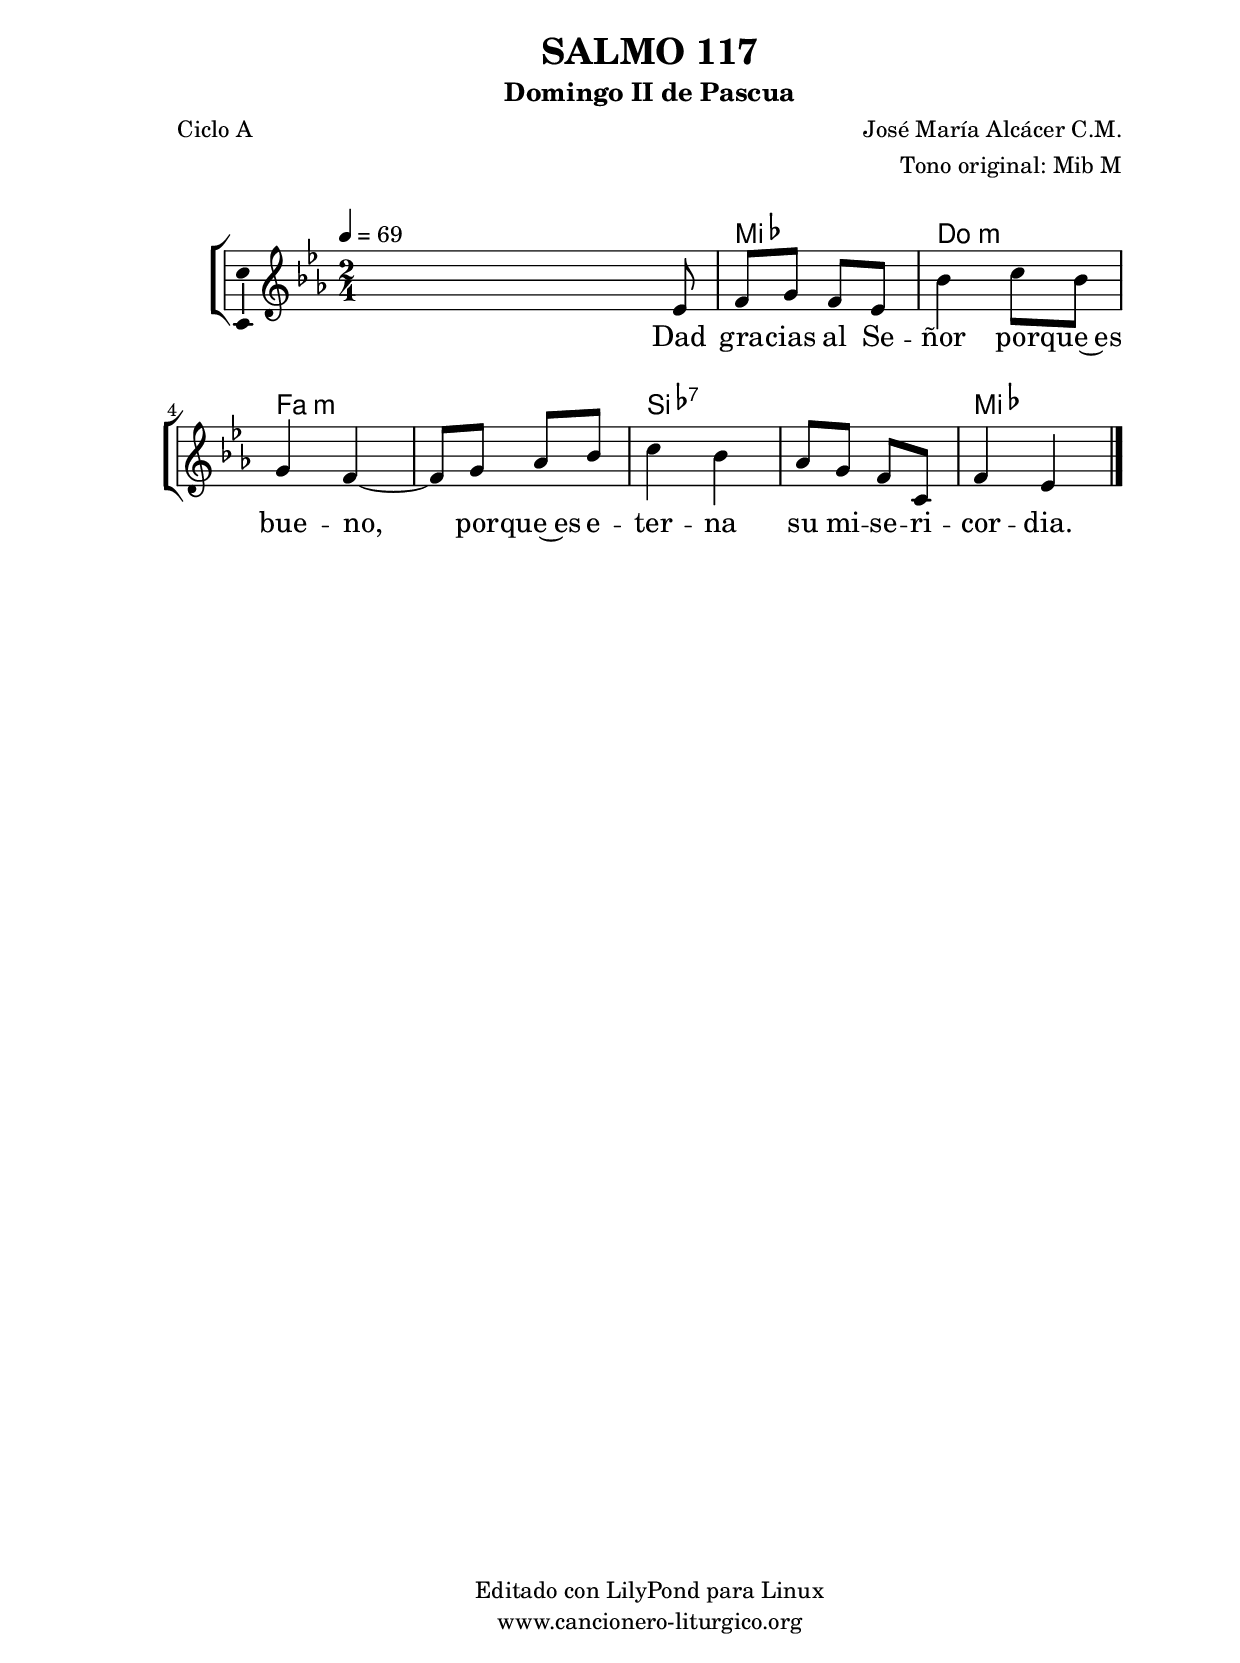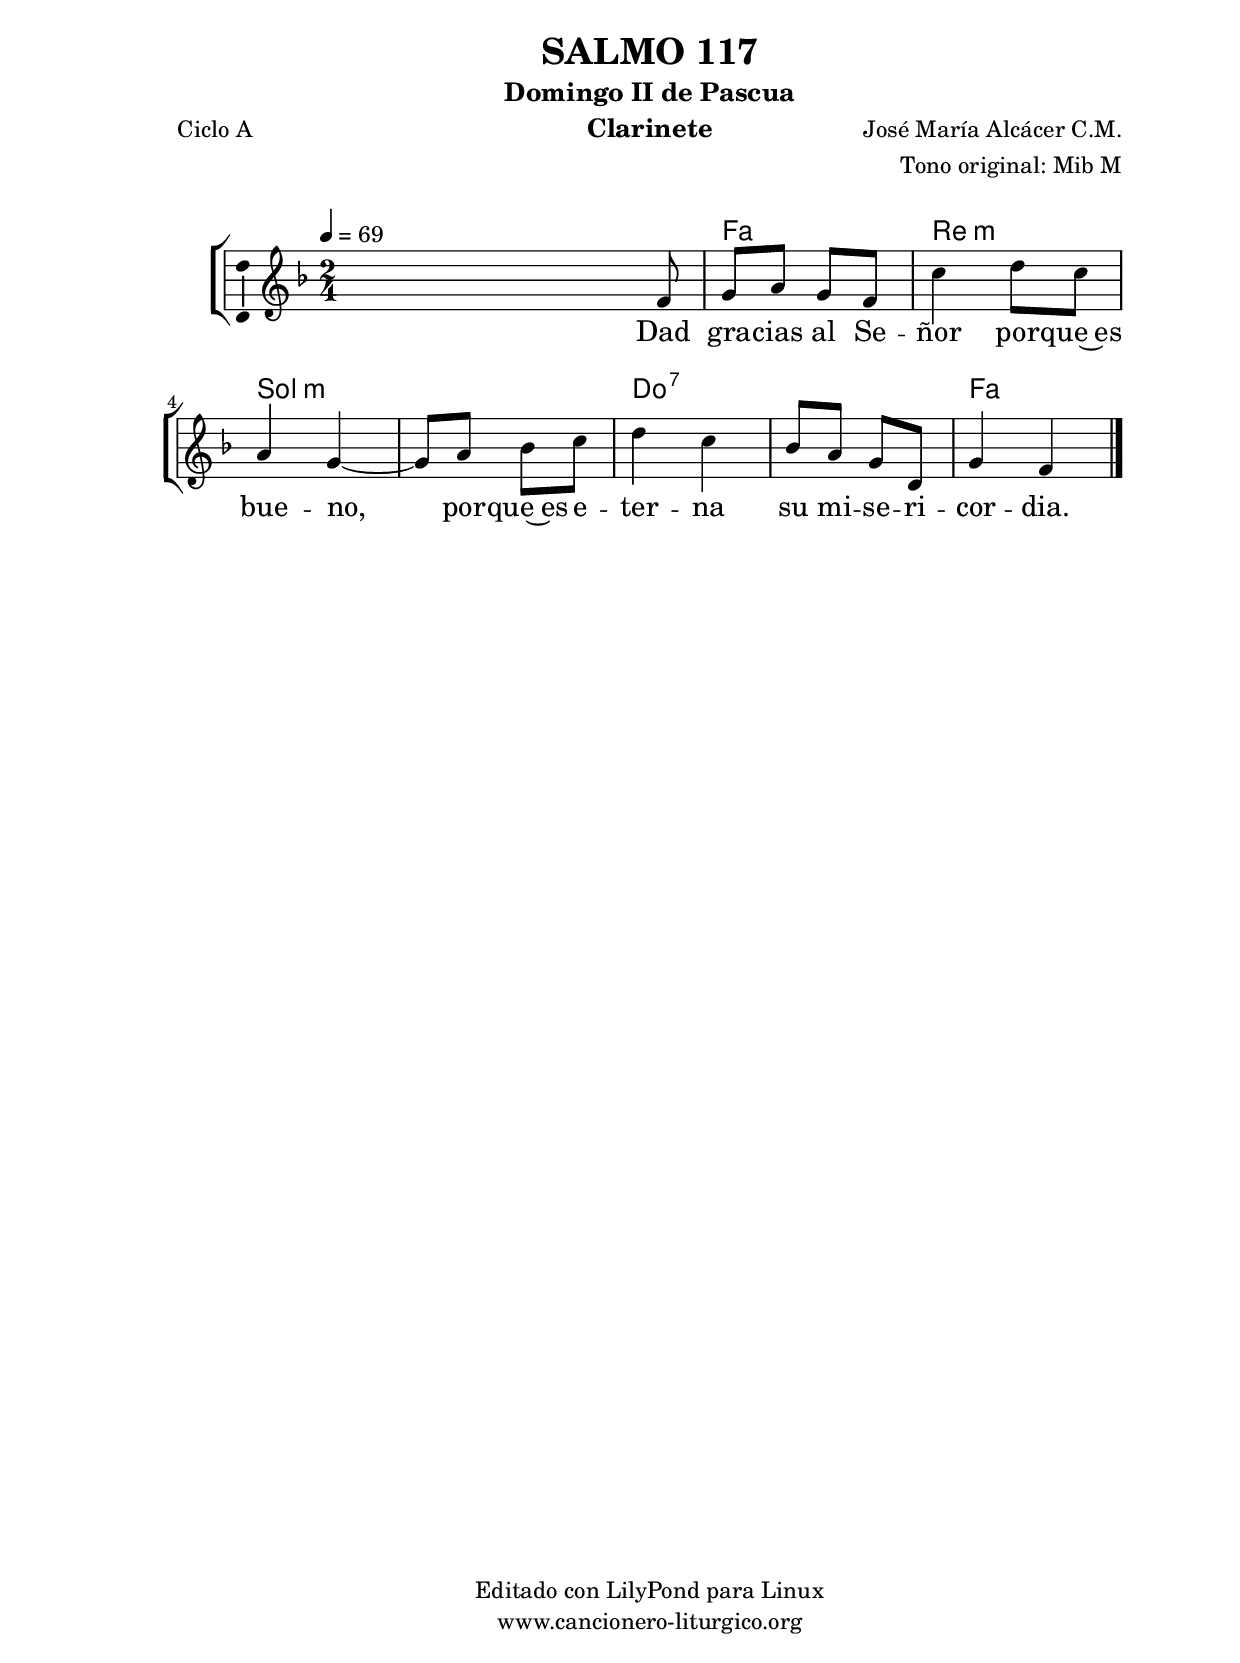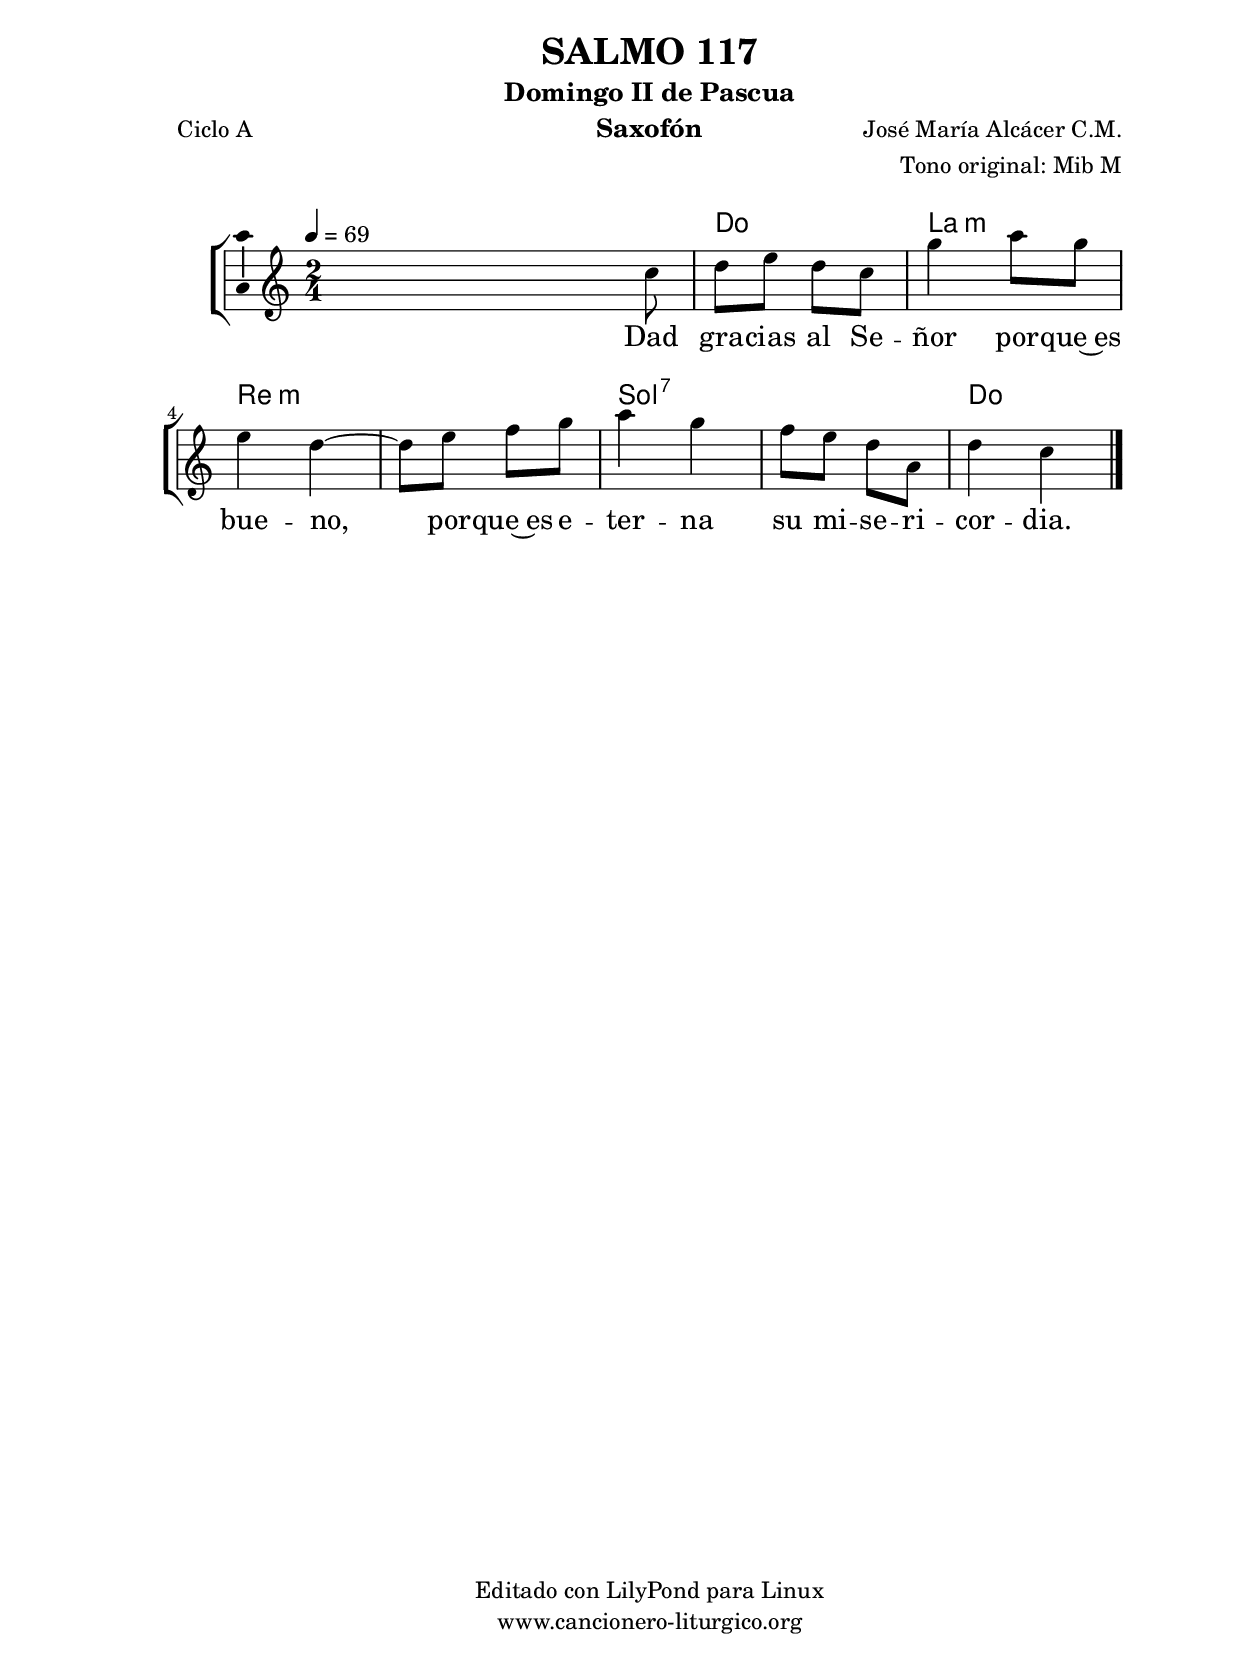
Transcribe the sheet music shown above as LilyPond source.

%
%para convertir .midi en .wav:
%timidity filename.midi -Ow -o finename.wav
%
%
%Para convertir de .wav a .mp3:
%lame -h -m j filename.wav
%
%
%para escuchar el midi:
%timidity nombrefichero.midi
%


%versión de lilypond para la que se ha escrito esta partitura:
\version "2.16.0"

	%Tamaño papel
	#(set-default-paper-size "a4")
	%Tamaño partitura
	#(set-global-staff-size 20)
	%No responde al pulsar sobre una nota
	#(ly:set-option 'point-and-click #f)

%parámetros del encabezamiento:
\header {
	title = "SALMO 117"
	subtitle = "Domingo II de Pascua"
	composer = "José María Alcácer C.M."
	poet = "Ciclo A"
	meter = ""
	arranger = "Tono original: Mib M"
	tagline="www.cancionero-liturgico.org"
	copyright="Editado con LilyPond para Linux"
	}

%parámetros asociados al papel:
\paper  {
	oddHeaderMarkup = \markup {\fill-line { \on-the-fly #not-first-page \fromproperty #'header:title \on-the-fly #not-first-page \fromproperty #'header:composer }}
	evenHeaderMarkup = \markup {\fill-line { \fromproperty #'header:composer \fromproperty #'header:title }}
	#(set-paper-size "a4")
	print-page-number = ##f
	first-page-number = 1
	print-first-page-number = ##f
%	head-separation = 3.0 \cm
	top-margin = 2.0 \cm
	bottom-margin = 0.5\cm
%%%	bottom-margin = -1.0\cm
	left-margin = 3.0 \cm
	line-width = 16.0 \cm 
	indent = 8\mm
	interscoreline = 2.\mm
	between-system-space = 15\mm
%	para que las partituras no llenen la hoja:
	ragged-bottom = ##t
%	idem para la última hoja:
	ragged-last-bottom = ##f
%	para que las partituras llenen el ancho del papel:
	ragged-last = ##f
	after-title-space = 2.5 \cm
%page-count=1
%system-count=8

	%Flexible Vertical Spacing
%	markup-markup-spacing =
%	#'((basic-distance . 15) (minimum-distance . 15) (padding . 3))
	markup-system-spacing =
	#'((basic-distance . 15) (minimum-distance . 15) (padding . 3))
	system-system-spacing =
	#'((basic-distance . 15) (minimum-distance . 15) (padding . 3))
	score-system-spacing =
	#'((basic-distance . 15) (minimum-distance . 15) (padding . 5))
%	top-system-spacing = % header
%	#'((basic-distance . 8) (minimum-distance . 0) (padding . 3))
%	top-markup-spacing =
%	#'((basic-distance . 20) (minimum-distance . 20) (padding . 3))
	last-bottom-spacing = % footer
	#'((basic-distance . 5) (minimum-distance . 5) (padding . 3))
%	score-markup-spacing =
%	#'((basic-distance . 16) (minimum-distance . 13) (padding . 3))

	}


%parámetros que afectan a toda la partitura:
global =  {
	%clave de sol (G):
	\clef G
	%armadura:
%	\transpose f a
	\key ees \major
	\tempo 4=69
	\set Score.tempoHideNote = ##f
	}


acordes = {
	\italianChords
	\chordmode {
%	\transpose f a
{

s2 ees2 c:m f:m f:m bes:7 bes:7 ees


	}
	}
}

melodia = 
%	\transpose f a
{
	\relative c'{
	\time 2/4

s4 s8 ees8
f8 g f ees
bes'4 c8 bes
g4 f~
f8 g aes bes
c4 bes
aes8 g f c
f4 ees

	\bar "|."
	}
	}


texto = \lyricmode {
Dad gra -- cias al Se -- ñor por -- que~es bue -- no,
por -- que~es e -- ter -- na su mi -- se -- ri -- cor -- dia.
	}


acordesStaff = \context ChordNames = acordesStaff <<
	\set chordChanges = ##t
	\acordes
	>>


vozStaff = \context Voice = vozStaff
\with {\consists "Ambitus_engraver"}
<<
%	\set Staff.instrumentName = ""
%	\set Staff.shortInstrumentName = ""
%	\set Staff.midiInstrument = #"clarinet"
%	\set Staff.midiInstrument = #"cello"
%	\set Staff.midiInstrument = #"flute"
	\set Staff.midiInstrument = #"electric guitar (jazz)"
%	\set Staff.midiInstrument = #"english horn"
%	\set Staff.midiInstrument = #"violin"
%	\set Staff.midiInstrument = #"glockenspiel"
	\set Staff.midiMinimumVolume = #0.7
	\set Staff.midiMaximumVolume = #0.9
	\global
	\melodia
	>>


textoStaff = \context Lyrics = textoStaff <<
	\lyricsto vozStaff \texto
	>>

\book {
	\score {
		\context ChoirStaff {
			\override StaffGroup.SystemStartBracket #'collapse-height = #1
			\override Score.SystemStartBar #'collapse-height = #1
			<<
			\acordesStaff
			\vozStaff
			\textoStaff
			>>
			}
		\layout {
	    		\context {
				\Lyrics
				\override LyricText #'font-size = #2
				}
	   		 \context {
				\Score
				%fontSize = #3
				\override StaffSymbol #'staff-space = #(magstep +3)
				%\override Beam #'thickness = #0.55
				%\override SpacingSpanner #'spacing-increment = #1.0
				%\override Slur #'height-limit = #1.5
				}
			}
		}
	\score {
		\unfoldRepeats
		\context ChoirStaff {
			<<
			\acordesStaff
			\vozStaff
			>>
			}
		\midi {
	  		\context {
	  			\Score
				tempoWholesPerMinute = #(ly:make-moment 70 4)
				}
			}
		}
	}

%Partitura para clarinete
#(define output-suffix "C")
\book {
	\header{
		instrument = "Clarinete"
		}
	\score {
		\context ChoirStaff {
			\override StaffGroup.SystemStartBracket #'collapse-height = #1
			\override Score.SystemStartBar #'collapse-height = #1
\transpose c d
			<<
			\acordesStaff
			\vozStaff
			\textoStaff
			>>
			}
		\layout {
	    		\context {
				\Lyrics
				\override LyricText #'font-size = #2
				}
	   		 \context {
				\Score
				%fontSize = #3
				\override StaffSymbol #'staff-space = #(magstep +3)
				%\override Beam #'thickness = #0.55
				%\override SpacingSpanner #'spacing-increment = #1.0
				%\override Slur #'height-limit = #1.5
				}
			}
		}
	}

%Partitura para saxofón
#(define output-suffix "S")
\book {
	\header{
		instrument = "Saxofón"
		}
	\score {
		\context ChoirStaff {
			\override StaffGroup.SystemStartBracket #'collapse-height = #1
			\override Score.SystemStartBar #'collapse-height = #1
\transpose c a
			<<
			\acordesStaff
			\vozStaff
			\textoStaff
			>>
			}
		\layout {
	    		\context {
				\Lyrics
				\override LyricText #'font-size = #2
				}
	   		 \context {
				\Score
				%fontSize = #3
				\override StaffSymbol #'staff-space = #(magstep +3)
				%\override Beam #'thickness = #0.55
				%\override SpacingSpanner #'spacing-increment = #1.0
				%\override Slur #'height-limit = #1.5
				}
			}
		}
	}

